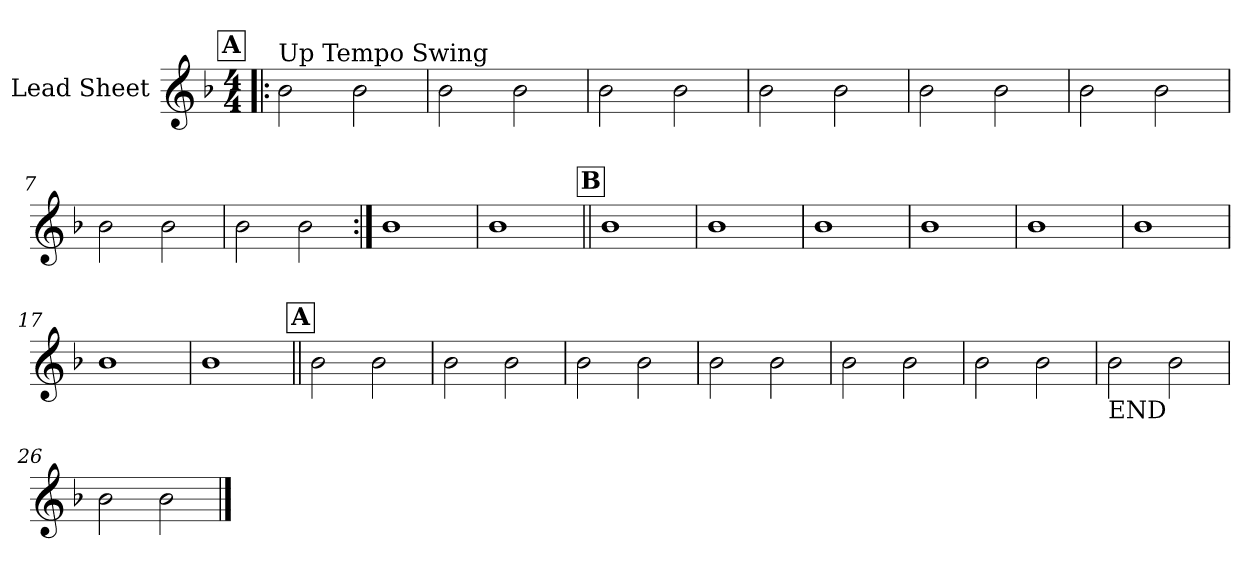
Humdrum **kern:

**kern
*part1
*staff1
*I"Lead Sheet
*clefG2
*k[b-]
*F:
*M4/4
!!LO:REH:place=s1:a:fs=14:t=A
=1!|:
!LO:TX:a:t=Up Tempo Swing
2b-\
2b-\
=2
2b-\
2b-\
=3
2b-\
2b-\
=4
2b-\
2b-\
!!LO:LB:g=z
=5
2b-\
2b-\
=6
2b-\
2b-\
=7
2b-\
2b-\
=8
2b-\
2b-\
!!LO:LB:g=z
=9:|!
1b-
=10
1b-
!!LO:LB:g=z
!!LO:REH:place=s1:a:fs=14:t=B
=11||
1b-
=12
1b-
=13
1b-
=14
1b-
!!LO:LB:g=z
=15
1b-
=16
1b-
=17
1b-
=18
1b-
!!LO:LB:g=z
!!LO:REH:place=s1:a:fs=14:t=A
=19||
2b-\
2b-\
=20
2b-\
2b-\
=21
2b-\
2b-\
=22
2b-\
2b-\
!!LO:LB:g=z
=23
2b-\
2b-\
=24
2b-\
2b-\
=25
!LO:TX:b:t=END
2b-\
2b-\
=26
2b-\
2b-\
==
*-
